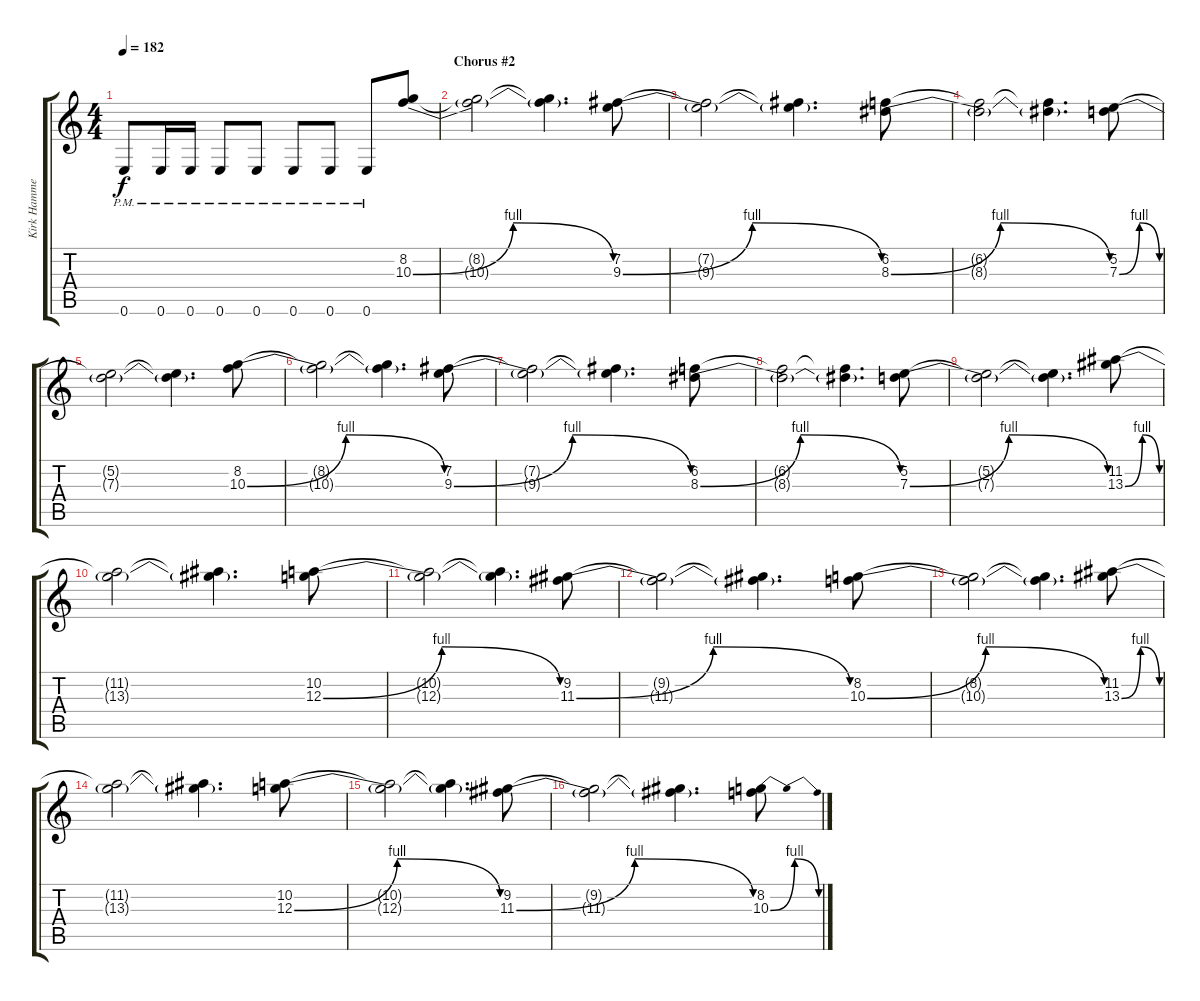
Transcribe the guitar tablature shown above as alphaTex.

\track ("Kirk Hammett (Lead Guitar)" "Kirk Hamme") {instrument distortionguitar}
\staff {score tabs}
\tuning (E4 B3 G3 D3 A2 E2) {hide}
\ts (4 4)
\tempo 182
\clef g2
\ks c
0.6{pm}.8{dy f} 0.6{pm}.16 0.6{pm}.16 0.6{pm}.8 0.6{pm}.8 0.6{pm}.8 0.6{pm}.8 0.6{pm}.8 (8.2 10.3{be (bendrelease 0 0 15 4 45 4 60 0)}).8 |
\section ("" "Chorus #2")
(8.2{t} 10.3{t}).2 (8.2{t} 10.3{t}).4{d} (7.2 9.3{be (bendrelease 0 0 15 4 45 4 60 0)}).8 |
(7.2{t} 9.3{t}).2 (7.2{t} 9.3{t}).4{d} (6.2 8.3{be (bendrelease 0 0 15 4 45 4 60 0)}).8 |
(6.2{t} 8.3{t}).2 (6.2{t} 8.3{t}).4{d} (5.2 7.3{be (bendrelease 0 0 15 4 45 4 60 0)}).8 |
(5.2{t} 7.3{t}).2 (5.2{t} 7.3{t}).4{d} (8.2 10.3{be (bendrelease 0 0 15 4 45 4 60 0)}).8 |
(8.2{t} 10.3{t}).2 (8.2{t} 10.3{t}).4{d} (7.2 9.3{be (bendrelease 0 0 15 4 45 4 60 0)}).8 |
(7.2{t} 9.3{t}).2 (7.2{t} 9.3{t}).4{d} (6.2 8.3{be (bendrelease 0 0 15 4 45 4 60 0)}).8 |
(6.2{t} 8.3{t}).2 (6.2{t} 8.3{t}).4{d} (5.2 7.3{be (bendrelease 0 0 15 4 45 4 60 0)}).8 |
(5.2{t} 7.3{t}).2 (5.2{t} 7.3{t}).4{d} (11.2 13.3{be (bendrelease 0 0 15 4 45 4 60 0)}).8 |
(11.2{t} 13.3{t}).2 (11.2{t} 13.3{t}).4{d} (10.2 12.3{be (bendrelease 0 0 15 4 45 4 60 0)}).8 |
(10.2{t} 12.3{t}).2 (10.2{t} 12.3{t}).4{d} (9.2 11.3{be (bendrelease 0 0 15 4 45 4 60 0)}).8 |
(9.2{t} 11.3{t}).2 (9.2{t} 11.3{t}).4{d} (8.2 10.3{be (bendrelease 0 0 15 4 45 4 60 0)}).8 |
(8.2{t} 10.3{t}).2 (8.2{t} 10.3{t}).4{d} (11.2 13.3{be (bendrelease 0 0 15 4 45 4 60 0)}).8 |
(11.2{t} 13.3{t}).2 (11.2{t} 13.3{t}).4{d} (10.2 12.3{be (bendrelease 0 0 15 4 45 4 60 0)}).8 |
(10.2{t} 12.3{t}).2 (10.2{t} 12.3{t}).4{d} (9.2 11.3{be (bendrelease 0 0 15 4 45 4 60 0)}).8 |
(9.2{t} 11.3{t}).2 (9.2{t} 11.3{t}).4{d} (8.2 10.3{be (bendrelease 0 0 15 4 45 4 60 0)}).8
